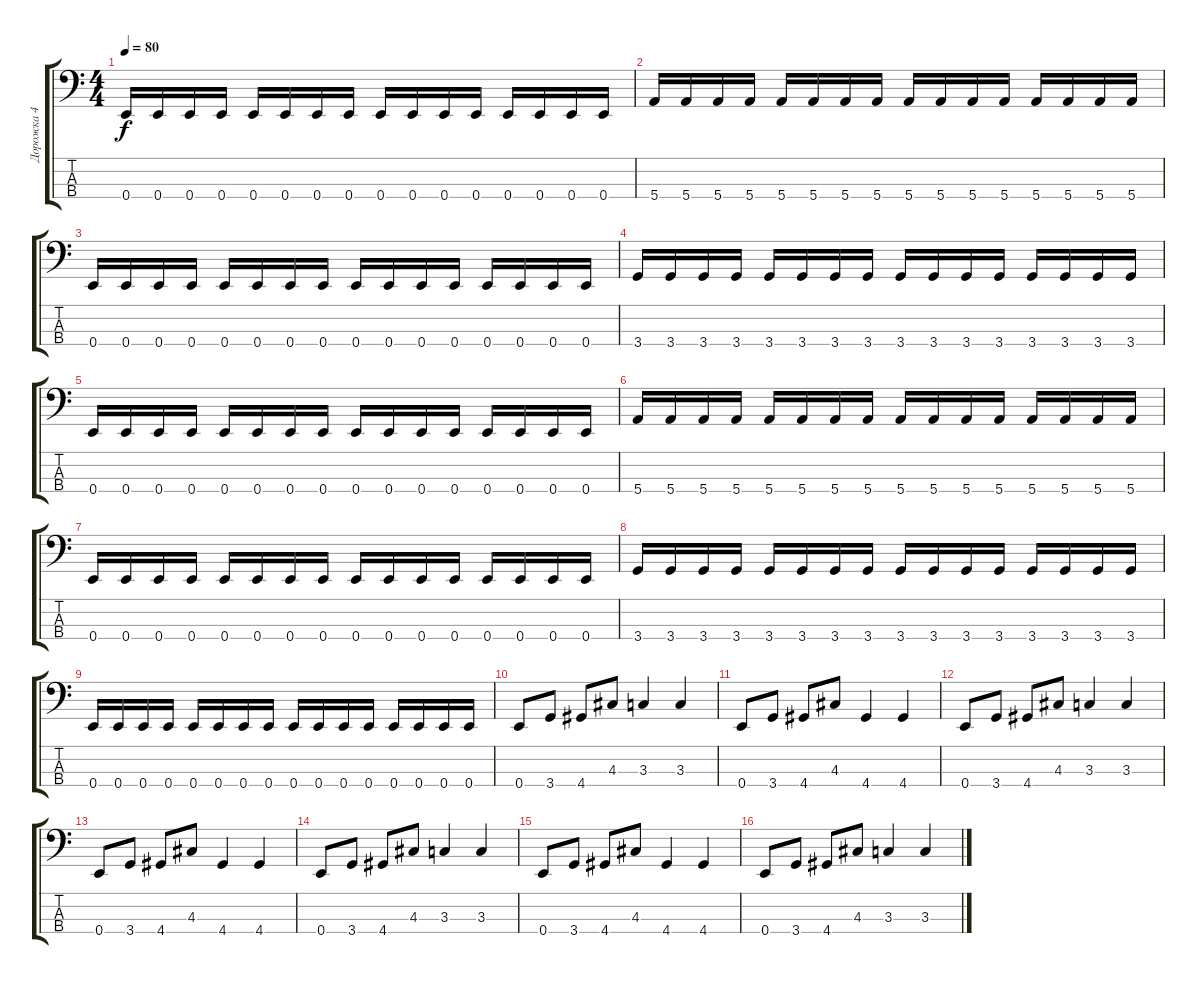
\track ("Дорожка 4" "Дорожка 4") {instrument electricbassfinger}
\staff {score tabs}
\tuning (G2 D2 A1 E1) {hide}
\ts (4 4)
\tempo 80
\clef f4
\ks c
0.4.16{dy f} 0.4.16 0.4.16 0.4.16 0.4.16 0.4.16 0.4.16 0.4.16 0.4.16 0.4.16 0.4.16 0.4.16 0.4.16 0.4.16 0.4.16 0.4.16 |
5.4.16 5.4.16 5.4.16 5.4.16 5.4.16 5.4.16 5.4.16 5.4.16 5.4.16 5.4.16 5.4.16 5.4.16 5.4.16 5.4.16 5.4.16 5.4.16 |
0.4.16 0.4.16 0.4.16 0.4.16 0.4.16 0.4.16 0.4.16 0.4.16 0.4.16 0.4.16 0.4.16 0.4.16 0.4.16 0.4.16 0.4.16 0.4.16 |
3.4.16 3.4.16 3.4.16 3.4.16 3.4.16 3.4.16 3.4.16 3.4.16 3.4.16 3.4.16 3.4.16 3.4.16 3.4.16 3.4.16 3.4.16 3.4.16 |
0.4.16 0.4.16 0.4.16 0.4.16 0.4.16 0.4.16 0.4.16 0.4.16 0.4.16 0.4.16 0.4.16 0.4.16 0.4.16 0.4.16 0.4.16 0.4.16 |
5.4.16 5.4.16 5.4.16 5.4.16 5.4.16 5.4.16 5.4.16 5.4.16 5.4.16 5.4.16 5.4.16 5.4.16 5.4.16 5.4.16 5.4.16 5.4.16 |
0.4.16 0.4.16 0.4.16 0.4.16 0.4.16 0.4.16 0.4.16 0.4.16 0.4.16 0.4.16 0.4.16 0.4.16 0.4.16 0.4.16 0.4.16 0.4.16 |
3.4.16 3.4.16 3.4.16 3.4.16 3.4.16 3.4.16 3.4.16 3.4.16 3.4.16 3.4.16 3.4.16 3.4.16 3.4.16 3.4.16 3.4.16 3.4.16 |
0.4.16 0.4.16 0.4.16 0.4.16 0.4.16 0.4.16 0.4.16 0.4.16 0.4.16 0.4.16 0.4.16 0.4.16 0.4.16 0.4.16 0.4.16 0.4.16 |
0.4.8 3.4.8 4.4.8 4.3.8 3.3.4 3.3.4 |
0.4.8 3.4.8 4.4.8 4.3.8 4.4.4 4.4.4 |
0.4.8 3.4.8 4.4.8 4.3.8 3.3.4 3.3.4 |
0.4.8 3.4.8 4.4.8 4.3.8 4.4.4 4.4.4 |
0.4.8 3.4.8 4.4.8 4.3.8 3.3.4 3.3.4 |
0.4.8 3.4.8 4.4.8 4.3.8 4.4.4 4.4.4 |
0.4.8 3.4.8 4.4.8 4.3.8 3.3.4 3.3.4
